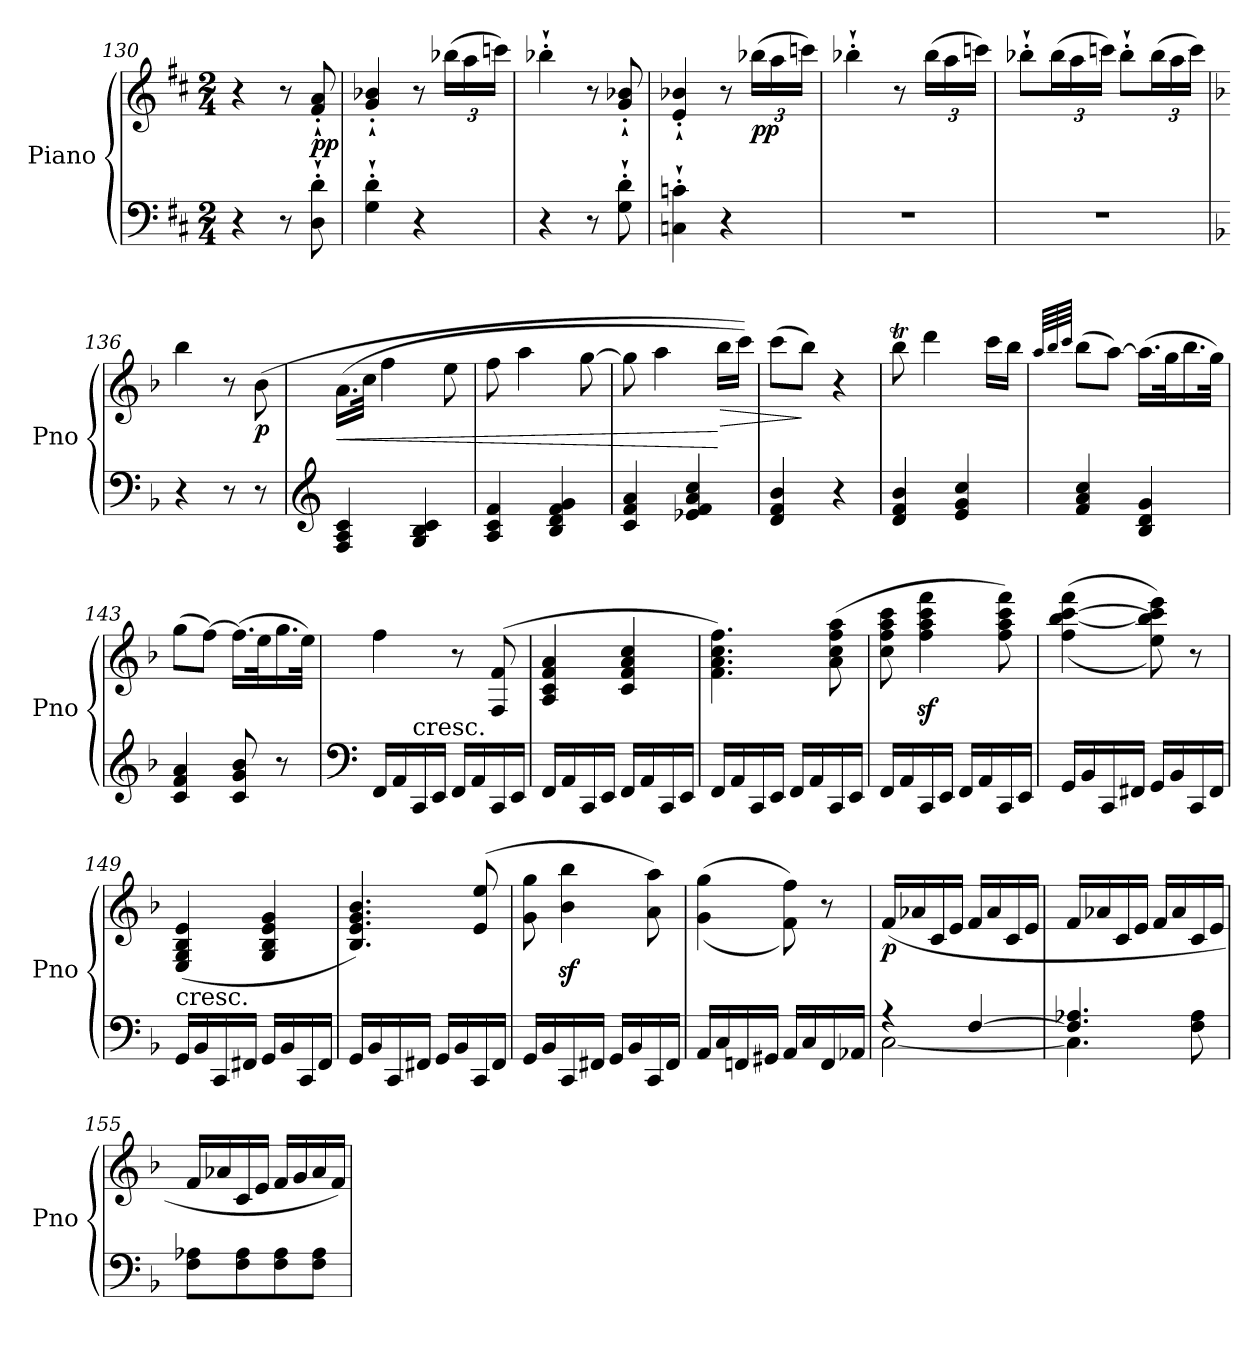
**kern	**kern	**dynam
*part1	*part1	*part1
*staff2	*staff1	*staff1/2
*I"Piano	*	*
*I'Pno	*	*
*clefF4	*clefG2	*
*k[f#c#]	*k[f#c#]	*
*D:	*D:	*
*M2/4	*M2/4	*
=130	=130	=130
4r	4r	.
8r	8r	.
!	!	!LO:DY:b
8D\'` 8d\'`	8f#/'` 8a/'`	pp
=131	=131	=131
4G\'` 4d\'`	4g/'` 4b-X/'`	.
4r	8r	.
*	*Xbrackettup	*
.	(>24bb-X\LL	.
.	24aa\	.
.	24cccn\JJ)	.
=132	=132	=132
4r	4bb-X'`\	.
8r	8r	.
8G\'` 8d\'`	8g/'` 8b-X/'`	.
=133	=133	=133
4Cn\'` 4cn\'`	4e/'` 4b-X/'`	.
4r	8r	.
!	!	!LO:DY:b
.	(>24bb-X\LL	pp
.	24aa\	.
.	24cccn\JJ)	.
=134	=134	=134
2r	4bb-X'`\	.
.	8r	.
.	(>24bb-\LL	.
.	24aa\	.
.	24cccn\JJ)	.
=135	=135	=135
2r	8bb-X'`\L	.
.	(>24bb-\L	.
.	24aa\	.
.	24cccn\JJ)	.
.	8bb-'`\L	.
.	(>24bb-\L	.
.	24aa\	.
.	24ccc\JJ)	.
=136	=136	=136
*k[b-]	*k[b-]	*
*F:	*F:	*
4r	4bb-\	.
8r	8r	.
!	!	!LO:DY:b
8r	(>8b-\	p
=137	=137	=137
*clefG2	*	*
!	!	!LO:HP:b
4F/ 4A/ 4c/	(>16.a\LL	<
.	32cc\JJk	.
.	4ff\	.
4G/ 4B-/ 4c/	.	.
.	8ee\	.
=138	=138	=138
4A/ 4c/ 4f/	8ff\	.
.	4aa\	.
4B-/ 4d/ 4f/ 4g/	.	.
.	[8gg\	.
=139	=139	=139
4c/ 4f/ 4a/	8gg\]	.
.	4aa\	.
4e-X/ 4f/ 4a/ 4cc/	.	.
!	!	!LO:HP:n=1:b
.	16bb-\LL	[ >
.	16ccc\JJ))	.
=140	=140	=140
4d/ 4f/ 4b-/	(>8ccc\L	.
.	8bb-\J)	]
4r	4r	.
=141	=141	=141
4d/ 4f/ 4b-/	8bb-T\	.
.	4ddd\	.
4e/ 4g/ 4cc/	.	.
.	16ccc\LL	.
.	16bb-\JJ	.
=142	=142	=142
.	64qaa/LLLL	.
.	64qbb-/	.
.	64qccc/JJJJ	.
4f/ 4a/ 4cc/	(>8bb-\L	.
.	[8aa\J)	.
4B-/ 4d/ 4g/	(>16.aa\LL]	.
.	32gg\K	.
.	16.bb-\	.
.	32gg\JJk)	.
=143	=143	=143
4c/ 4f/ 4a/	(>8gg\L	.
.	[8ff\J)	.
8c/ 8g/ 8b-/	(>16.ff\LL]	.
.	32ee\K	.
8r	16.gg\	.
.	32ee\JJk)	.
=144	=144	=144
*clefF4	*	*
16FF/LL	4ff\	.
16AA/	.	.
!LO:TX:a:t=cresc.	!	!
16CC/	.	.
16EE/JJ	.	.
16FF/LL	8r	.
16AA/	.	.
16CC/	(>8F/ 8f/	.
16EE/JJ	.	.
=145	=145	=145
16FF/LL	4A/ 4c/ 4f/ 4a/	.
16AA/	.	.
16CC/	.	.
16EE/JJ	.	.
16FF/LL	4c/ 4f/ 4a/ 4cc/	.
16AA/	.	.
16CC/	.	.
16EE/JJ	.	.
=146	=146	=146
16FF/LL	4.f\ 4.a\ 4.cc\ 4.ff\)	.
16AA/	.	.
16CC/	.	.
16EE/JJ	.	.
16FF/LL	.	.
16AA/	.	.
16CC/	(>8a\ 8cc\ 8ff\ 8aa\	.
16EE/JJ	.	.
=147	=147	=147
16FF/LL	8cc\ 8ff\ 8aa\ 8ccc\	.
16AA/	.	.
16CC/	4ff\z< 4aa\z< 4ccc\z< 4fff\z<	.
16EE/JJ	.	.
16FF/LL	.	.
16AA/	.	.
16CC/	8ff\ 8aa\ 8ccc\ 8fff\)	.
16EE/JJ	.	.
=148	=148	=148
16GG/LL	(<(<4ff\ [4bb-\ [4ccc\ 4fff\	.
16BB-/	.	.
16CC/	.	.
16FF#X/JJ	.	.
16GG/LL	8ee\ 8bb-\] 8ccc\] 8eee\))	.
16BB-/	.	.
16CC/	8r	.
16FF#/JJ	.	.
=149	=149	=149
!	!LO:TX:b:t=cresc.	!
16GG/LL	(<4E/ 4G/ 4B-/ 4e/	.
16BB-/	.	.
16CC/	.	.
16FF#X/JJ	.	.
16GG/LL	4G/ 4B-/ 4e/ 4g/	.
16BB-/	.	.
16CC/	.	.
16FF#/JJ	.	.
=150	=150	=150
16GG/LL	4.B-/ 4.e/ 4.g/ 4.b-/)	.
16BB-/	.	.
16CC/	.	.
16FF#X/JJ	.	.
16GG/LL	.	.
16BB-/	.	.
16CC/	(<8e/ 8ee/	.
16FF#/JJ	.	.
=151	=151	=151
16GG/LL	8g\ 8gg\	.
16BB-/	.	.
16CC/	4b-\z< 4bb-\z<	.
16FF#X/JJ	.	.
16GG/LL	.	.
16BB-/	.	.
16CC/	8a\ 8aa\)	.
16FF#/JJ	.	.
=152	=152	=152
16AA/LL	(>(>4g\ 4gg\	.
16C/	.	.
16FFn/	.	.
16GG#X/JJ	.	.
16AA/LL	8f\ 8ff\))	.
16C/	.	.
16FF/	8r	.
16AA-X/JJ	.	.
=153	=153	=153
*^	*	*
!	!	!	!LO:DY:b
4rA	[2C\	(>16f/LL	p
.	.	16a-X/	.
.	.	16c/	.
.	.	16e/JJ	.
[4F/	.	16f/LL	.
.	.	16a-/	.
.	.	16c/	.
.	.	16e/JJ	.
=154	=154	=154	=154
4.F/] 4.A-X/	4.C\]	16f/LL	.
.	.	16a-X/	.
.	.	16c/	.
.	.	16e/JJ	.
.	.	16f/LL	.
.	.	16a-/	.
8F\ 8A-\	8ryy	16c/	.
.	.	16e/JJ	.
*v	*v	*	*
=155	=155	=155
8F\ 8A-X\L	16f/LL	.
.	16a-X/	.
8F\ 8A-\	16c/	.
.	16e/JJ	.
8F\ 8A-\	16f/LL	.
.	16g/	.
8F\ 8A-\J	16a-/	.
.	16f/JJ)	.
=	=	=
*-	*-	*-
